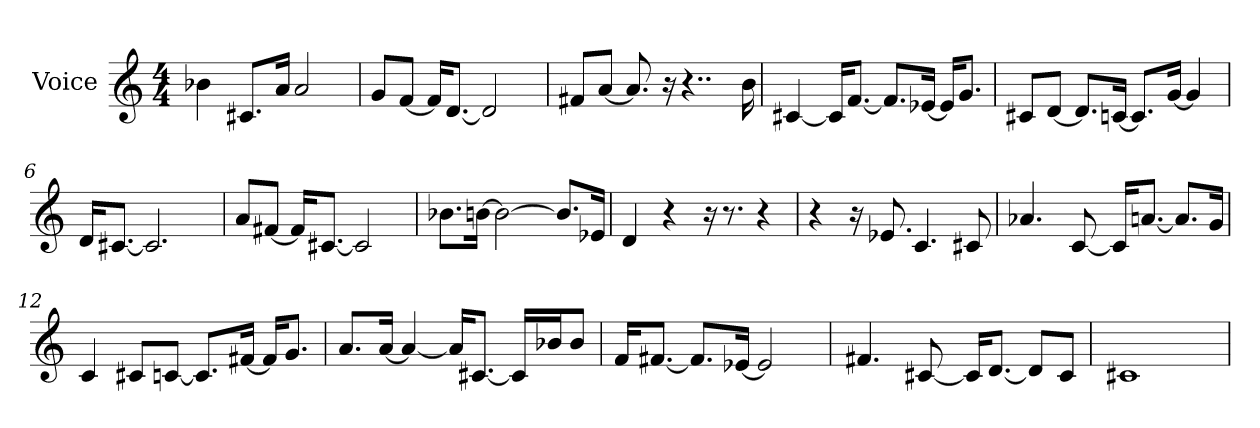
**kern
*part1
*staff1
*I"Voice
*I'Voice
*clefG2
*M4/4
=1
4b-X\
8.c#X/L
16a/Jk
2a/
=2
8g/L
[<8f/J
16f/KL]
[<8.d/J
2d/]
=3
8f#X/L
[<8a/J
8.a/]
16ra
4..r
16b\
=4
[<4c#X/
16c#/KL]
[<8.f/J
8.f/L]
[<16e-X/Jk
16e-/KL]
8.g/J
=5
8c#X/L
[<8d/J
8.d/L]
[<16cn/Jk
8.c/L]
[<16g/Jk
4g/]
=6
16d/KL
[<8.c#X/J
2.c#/]
!!LO:LB:g=z
=7
8a/L
[<8f#X/J
16f#/KL]
[<8.c#X/J
2c#/]
=8
8.b-X\L
[>16bn\Jk
2b\_>
8.b/L]
16e-X/Jk
=9
4d/
4r
16ra
8.r
4r
=10
4r
16ra
8.e-X/
4.c/
8c#X/
=11
4.a-X/
[<8c/
16c/KL]
[<8.an/J
8.a/L]
16g/Jk
!!LO:LB:g=z
=12
4c/
8c#X/L
[<8cn/J
8.c/L]
[<16f#X/Jk
16f#/KL]
8.g/J
=13
8.a/L
[<16a/Jk
4a/_<
16a/KL]
[<8.c#X/J
16c#/LL]
16b-X/J
8b-/J
=14
16f/KL
[<8.f#X/J
8.f#/L]
[<16e-X/Jk
2e-/]
=15
4.f#X/
[<8c#X/
16c#/KL]
[<8.d/J
8d/L]
8c#/J
=16
1c#X
=
*-
